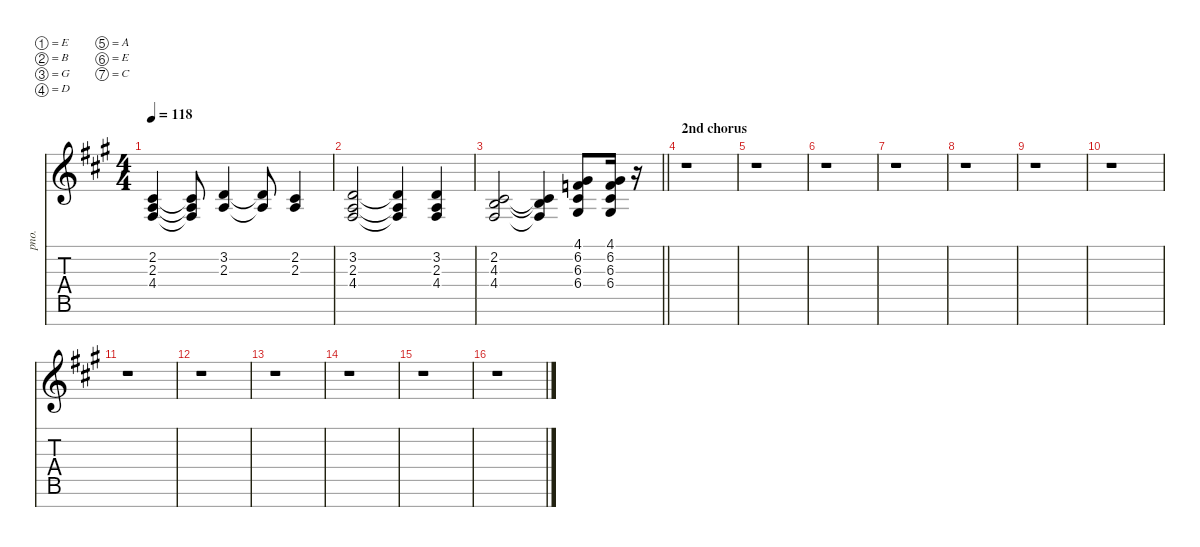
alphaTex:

\defaultSystemsLayout 4
\hideDynamics
\bracketExtendMode nobrackets
\otherSystemsTrackNameOrientation horizontal
\track ("rhodes" "pno.") {instrument honkytonkpiano}
\staff {score tabs}
\tuning (E4 B3 G3 D3 A2 E2 C-1)
\ts (4 4)
\tempo 118
\clef g2
\ks f#minor
(2.2{acc #} 2.3{acc forcenatural} 4.4{acc #}).4{dy f} (2.2{t acc #} 2.3{t acc forcenatural} 4.4{t acc #}).8 (3.2{acc forcenatural} 2.3{acc forcenatural}).4{dy mf} (3.2{t acc forcenatural} 2.3{t acc forcenatural}).8{dy f} (2.2{acc #} 2.3{acc forcenatural}).4{dy mf} |
(3.2{acc forcenatural} 2.3{acc forcenatural} 4.4{acc #}).2{dy ff} (3.2{t acc forcenatural} 2.3{t acc forcenatural} 4.4{t acc #}).4{dy f} (3.2{acc forcenatural} 2.3{acc forcenatural} 4.4{acc #}).4{dy ff} |
\barLineRight lightlight
(2.2{acc #} 4.3{acc forcenatural} 4.4{acc #}).2{dy f} (2.2{t acc #} 4.3{t acc forcenatural} 4.4{t acc #}).4 (4.1{acc #} 6.2{acc forcenatural} 6.3{acc #} 6.4{acc #}).8 (4.1{acc #} 6.2{acc forcenatural} 6.3{acc #} 6.4{acc #}).16{dy mp} r.16 |
\section ("" "2nd chorus")
r.1 |
r.1 |
r.1 |
r.1 |
r.1 |
r.1 |
r.1 |
r.1 |
r.1 |
r.1 |
r.1 |
r.1 |
r.1
